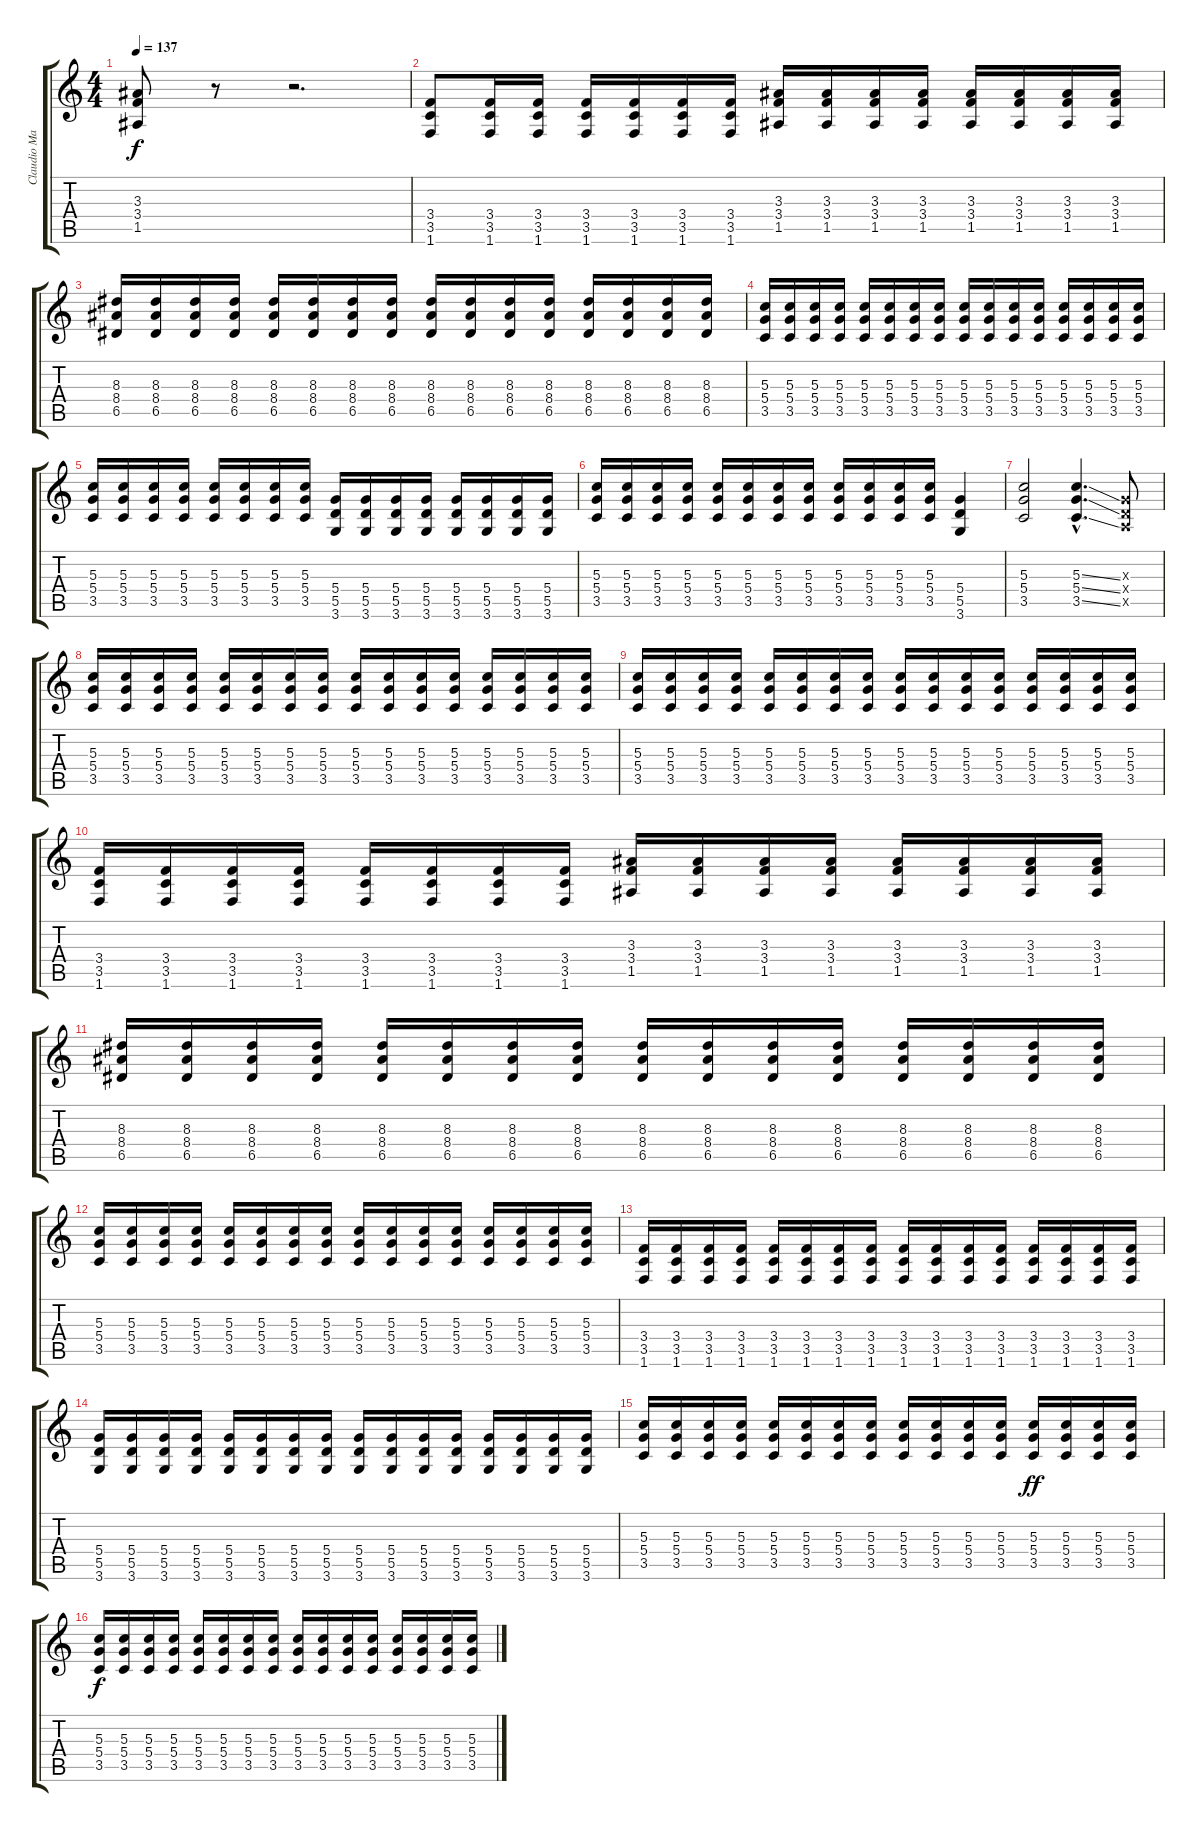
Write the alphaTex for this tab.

\track ("Claudio Marciello (guitarra)" "Claudio Ma") {instrument overdrivenguitar}
\staff {score tabs}
\tuning (E4 B3 G3 D3 A2 E2) {hide}
\ts (4 4)
\tempo 137
\clef g2
\ks c
(3.3 3.4 1.5).8{dy f} r.8 r.2{d} |
(3.4 3.5 1.6).8 (3.4 3.5 1.6).16 (3.4 3.5 1.6).16 (3.4 3.5 1.6).16 (3.4 3.5 1.6).16 (3.4 3.5 1.6).16 (3.4 3.5 1.6).16 (3.3 3.4 1.5).16 (3.3 3.4 1.5).16 (3.3 3.4 1.5).16 (3.3 3.4 1.5).16 (3.3 3.4 1.5).16 (3.3 3.4 1.5).16 (3.3 3.4 1.5).16 (3.3 3.4 1.5).16 |
(8.3 8.4 6.5).16 (8.3 8.4 6.5).16 (8.3 8.4 6.5).16 (8.3 8.4 6.5).16 (8.3 8.4 6.5).16 (8.3 8.4 6.5).16 (8.3 8.4 6.5).16 (8.3 8.4 6.5).16 (8.3 8.4 6.5).16 (8.3 8.4 6.5).16 (8.3 8.4 6.5).16 (8.3 8.4 6.5).16 (8.3 8.4 6.5).16 (8.3 8.4 6.5).16 (8.3 8.4 6.5).16 (8.3 8.4 6.5).16 |
(5.3 5.4 3.5).16 (5.3 5.4 3.5).16 (5.3 5.4 3.5).16 (5.3 5.4 3.5).16 (5.3 5.4 3.5).16 (5.3 5.4 3.5).16 (5.3 5.4 3.5).16 (5.3 5.4 3.5).16 (5.3 5.4 3.5).16 (5.3 5.4 3.5).16 (5.3 5.4 3.5).16 (5.3 5.4 3.5).16 (5.3 5.4 3.5).16 (5.3 5.4 3.5).16 (5.3 5.4 3.5).16 (5.3 5.4 3.5).16 |
(5.3 5.4 3.5).16 (5.3 5.4 3.5).16 (5.3 5.4 3.5).16 (5.3 5.4 3.5).16 (5.3 5.4 3.5).16 (5.3 5.4 3.5).16 (5.3 5.4 3.5).16 (5.3 5.4 3.5).16 (5.4 5.5 3.6).16 (5.4 5.5 3.6).16 (5.4 5.5 3.6).16 (5.4 5.5 3.6).16 (5.4 5.5 3.6).16 (5.4 5.5 3.6).16 (5.4 5.5 3.6).16 (5.4 5.5 3.6).16 |
(5.3 5.4 3.5).16 (5.3 5.4 3.5).16 (5.3 5.4 3.5).16 (5.3 5.4 3.5).16 (5.3 5.4 3.5).16 (5.3 5.4 3.5).16 (5.3 5.4 3.5).16 (5.3 5.4 3.5).16 (5.3 5.4 3.5).16 (5.3 5.4 3.5).16 (5.3 5.4 3.5).16 (5.3 5.4 3.5).16 (5.4 5.5 3.6).4 |
(5.3 5.4 3.5).2 (5.3{ss hac} 5.4{ss hac} 3.5{ss hac}).4{d} (0.3{x} 0.4{x} 0.5{x}).8 |
(5.3 5.4 3.5).16 (5.3 5.4 3.5).16 (5.3 5.4 3.5).16 (5.3 5.4 3.5).16 (5.3 5.4 3.5).16 (5.3 5.4 3.5).16 (5.3 5.4 3.5).16 (5.3 5.4 3.5).16 (5.3 5.4 3.5).16 (5.3 5.4 3.5).16 (5.3 5.4 3.5).16 (5.3 5.4 3.5).16 (5.3 5.4 3.5).16 (5.3 5.4 3.5).16 (5.3 5.4 3.5).16 (5.3 5.4 3.5).16 |
(5.3 5.4 3.5).16 (5.3 5.4 3.5).16 (5.3 5.4 3.5).16 (5.3 5.4 3.5).16 (5.3 5.4 3.5).16 (5.3 5.4 3.5).16 (5.3 5.4 3.5).16 (5.3 5.4 3.5).16 (5.3 5.4 3.5).16 (5.3 5.4 3.5).16 (5.3 5.4 3.5).16 (5.3 5.4 3.5).16 (5.3 5.4 3.5).16 (5.3 5.4 3.5).16 (5.3 5.4 3.5).16 (5.3 5.4 3.5).16 |
(3.4 3.5 1.6).16 (3.4 3.5 1.6).16 (3.4 3.5 1.6).16 (3.4 3.5 1.6).16 (3.4 3.5 1.6).16 (3.4 3.5 1.6).16 (3.4 3.5 1.6).16 (3.4 3.5 1.6).16 (3.3 3.4 1.5).16 (3.3 3.4 1.5).16 (3.3 3.4 1.5).16 (3.3 3.4 1.5).16 (3.3 3.4 1.5).16 (3.3 3.4 1.5).16 (3.3 3.4 1.5).16 (3.3 3.4 1.5).16 |
(8.3 8.4 6.5).16 (8.3 8.4 6.5).16 (8.3 8.4 6.5).16 (8.3 8.4 6.5).16 (8.3 8.4 6.5).16 (8.3 8.4 6.5).16 (8.3 8.4 6.5).16 (8.3 8.4 6.5).16 (8.3 8.4 6.5).16 (8.3 8.4 6.5).16 (8.3 8.4 6.5).16 (8.3 8.4 6.5).16 (8.3 8.4 6.5).16 (8.3 8.4 6.5).16 (8.3 8.4 6.5).16 (8.3 8.4 6.5).16 |
(5.3 5.4 3.5).16 (5.3 5.4 3.5).16 (5.3 5.4 3.5).16 (5.3 5.4 3.5).16 (5.3 5.4 3.5).16 (5.3 5.4 3.5).16 (5.3 5.4 3.5).16 (5.3 5.4 3.5).16 (5.3 5.4 3.5).16 (5.3 5.4 3.5).16 (5.3 5.4 3.5).16 (5.3 5.4 3.5).16 (5.3 5.4 3.5).16 (5.3 5.4 3.5).16 (5.3 5.4 3.5).16 (5.3 5.4 3.5).16 |
(3.4 3.5 1.6).16 (3.4 3.5 1.6).16 (3.4 3.5 1.6).16 (3.4 3.5 1.6).16 (3.4 3.5 1.6).16 (3.4 3.5 1.6).16 (3.4 3.5 1.6).16 (3.4 3.5 1.6).16 (3.4 3.5 1.6).16 (3.4 3.5 1.6).16 (3.4 3.5 1.6).16 (3.4 3.5 1.6).16 (3.4 3.5 1.6).16 (3.4 3.5 1.6).16 (3.4 3.5 1.6).16 (3.4 3.5 1.6).16 |
(5.4 5.5 3.6).16 (5.4 5.5 3.6).16 (5.4 5.5 3.6).16 (5.4 5.5 3.6).16 (5.4 5.5 3.6).16 (5.4 5.5 3.6).16 (5.4 5.5 3.6).16 (5.4 5.5 3.6).16 (5.4 5.5 3.6).16 (5.4 5.5 3.6).16 (5.4 5.5 3.6).16 (5.4 5.5 3.6).16 (5.4 5.5 3.6).16 (5.4 5.5 3.6).16 (5.4 5.5 3.6).16 (5.4 5.5 3.6).16 |
(5.3 5.4 3.5).16 (5.3 5.4 3.5).16 (5.3 5.4 3.5).16 (5.3 5.4 3.5).16 (5.3 5.4 3.5).16 (5.3 5.4 3.5).16 (5.3 5.4 3.5).16 (5.3 5.4 3.5).16 (5.3 5.4 3.5).16 (5.3 5.4 3.5).16 (5.3 5.4 3.5).16 (5.3 5.4 3.5).16 (5.3 5.4 3.5).16{dy ff} (5.3 5.4 3.5).16 (5.3 5.4 3.5).16 (5.3 5.4 3.5).16 |
(5.3 5.4 3.5).16{dy f} (5.3 5.4 3.5).16 (5.3 5.4 3.5).16 (5.3 5.4 3.5).16 (5.3 5.4 3.5).16 (5.3 5.4 3.5).16 (5.3 5.4 3.5).16 (5.3 5.4 3.5).16 (5.3 5.4 3.5).16 (5.3 5.4 3.5).16 (5.3 5.4 3.5).16 (5.3 5.4 3.5).16 (5.3 5.4 3.5).16 (5.3 5.4 3.5).16 (5.3 5.4 3.5).16 (5.3 5.4 3.5).16
